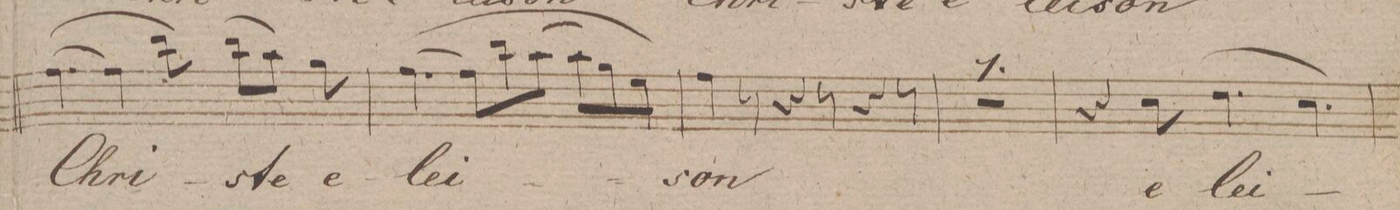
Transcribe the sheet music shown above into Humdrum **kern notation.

**kern	**dynam	**text
*I"Alto.	*	*
*clefC3	*	*
*k[f#]	*	*
*M9/8	*	*
([4.g\	.	Chri-
4g\]	.	.
8cc\)	.	.
(8cc\L	.	-ste
8b\J)	.	.
8a\	.	e-
=45	=45	=45
([4.g\	.	-lei-
8g\L]	.	.
8cc\	.	.
[8b\J	.	.
8b\L]	.	.
8a\	.	.
8f#\J)	.	.
=46	=46	=46
4g\	.	-son
8r	.	.
4r	.	.
8r	.	.
4r	.	.
8r	.	.
=47	=47	=47
8%9r	.	.
=48	=48	=48
4r	.	.
8d\	.	e-
(4.e\	.	-lei-
4.d\)	.	.
=49	=49	=49
*-	*-	*-
